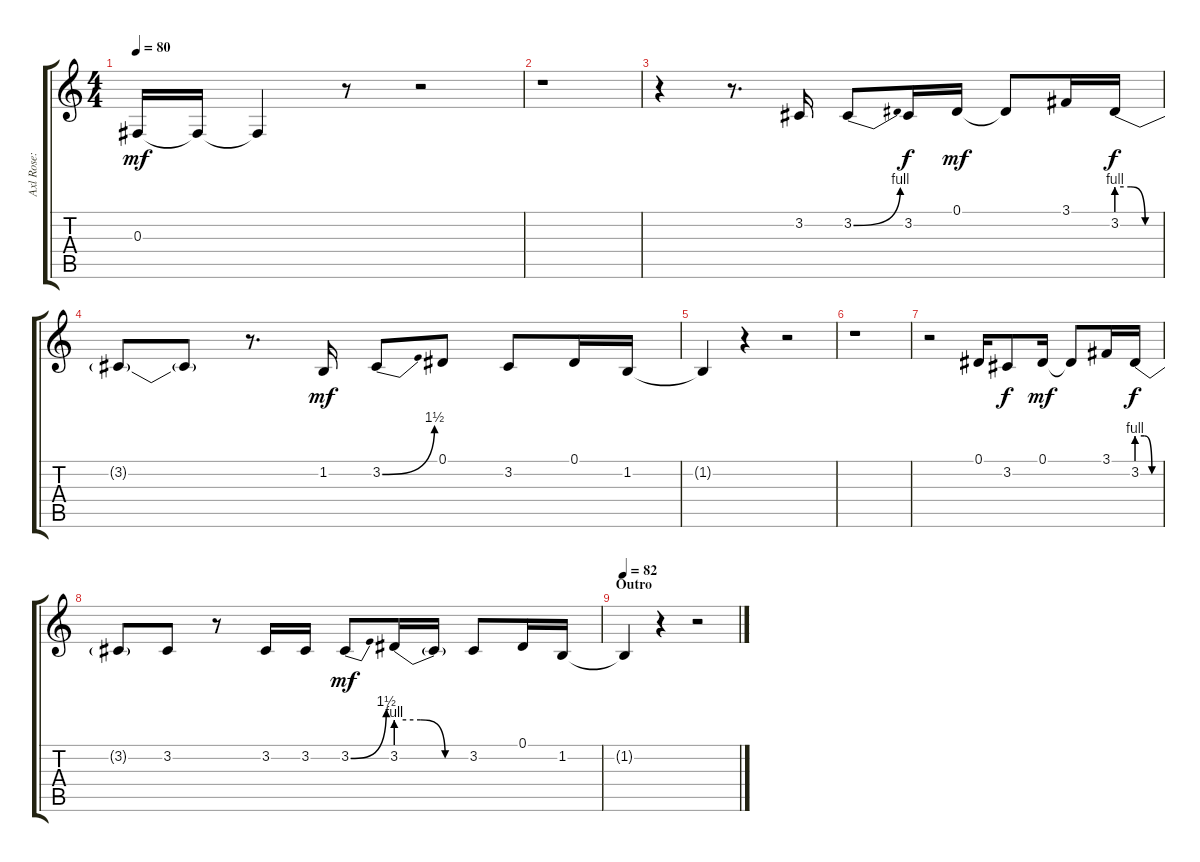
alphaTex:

\track ("Axl Rose: Vocal" "Axl Rose: ") {instrument synthvoice}
\staff {score tabs}
\tuning (Eb4 Bb3 Gb3 Db3 Ab2 Eb2) {hide}
\ts (4 4)
\tempo 80
\clef g2
\ks c
0.3{t}.16{dy mf} 0.3{t}.16 0.3{t}.4 r.8 r.2 |
r.1 |
r.4 r.8{d} 3.2.16 3.2{be (bend 0 0 60 4)}.8 3.2.16{dy f} 0.1.16{dy mf} 0.1{t}.8 3.1.16 3.2{be (custom 0 4 20 4 40 0 60 0)}.16{dy f} |
3.2{t}.8 3.2{t}.8 r.8{d} 1.2.16{dy mf} 3.2{be (bend 0 0 60 6)}.8 0.1.8 3.2.8 0.1.16 1.2.16 |
1.2{t}.4 r.4 r.2 |
r.1 |
r.2 0.1.16 3.2.8{dy f} 0.1.16{dy mf} 0.1{t}.8 3.1.16 3.2{be (custom 0 4 20 4 40 0 60 0)}.16{dy f} |
3.2{t}.8 3.2.8 r.8 3.2.16 3.2.16 3.2{be (bend 0 0 60 6)}.8{dy mf} 3.2{be (custom 0 4 20 4 40 0 60 0)}.16 3.2{t}.16 3.2.8 0.1.16 1.2.16 |
\section ("" "Outro")
\tempo 82
1.2{t}.4 r.4 r.2
